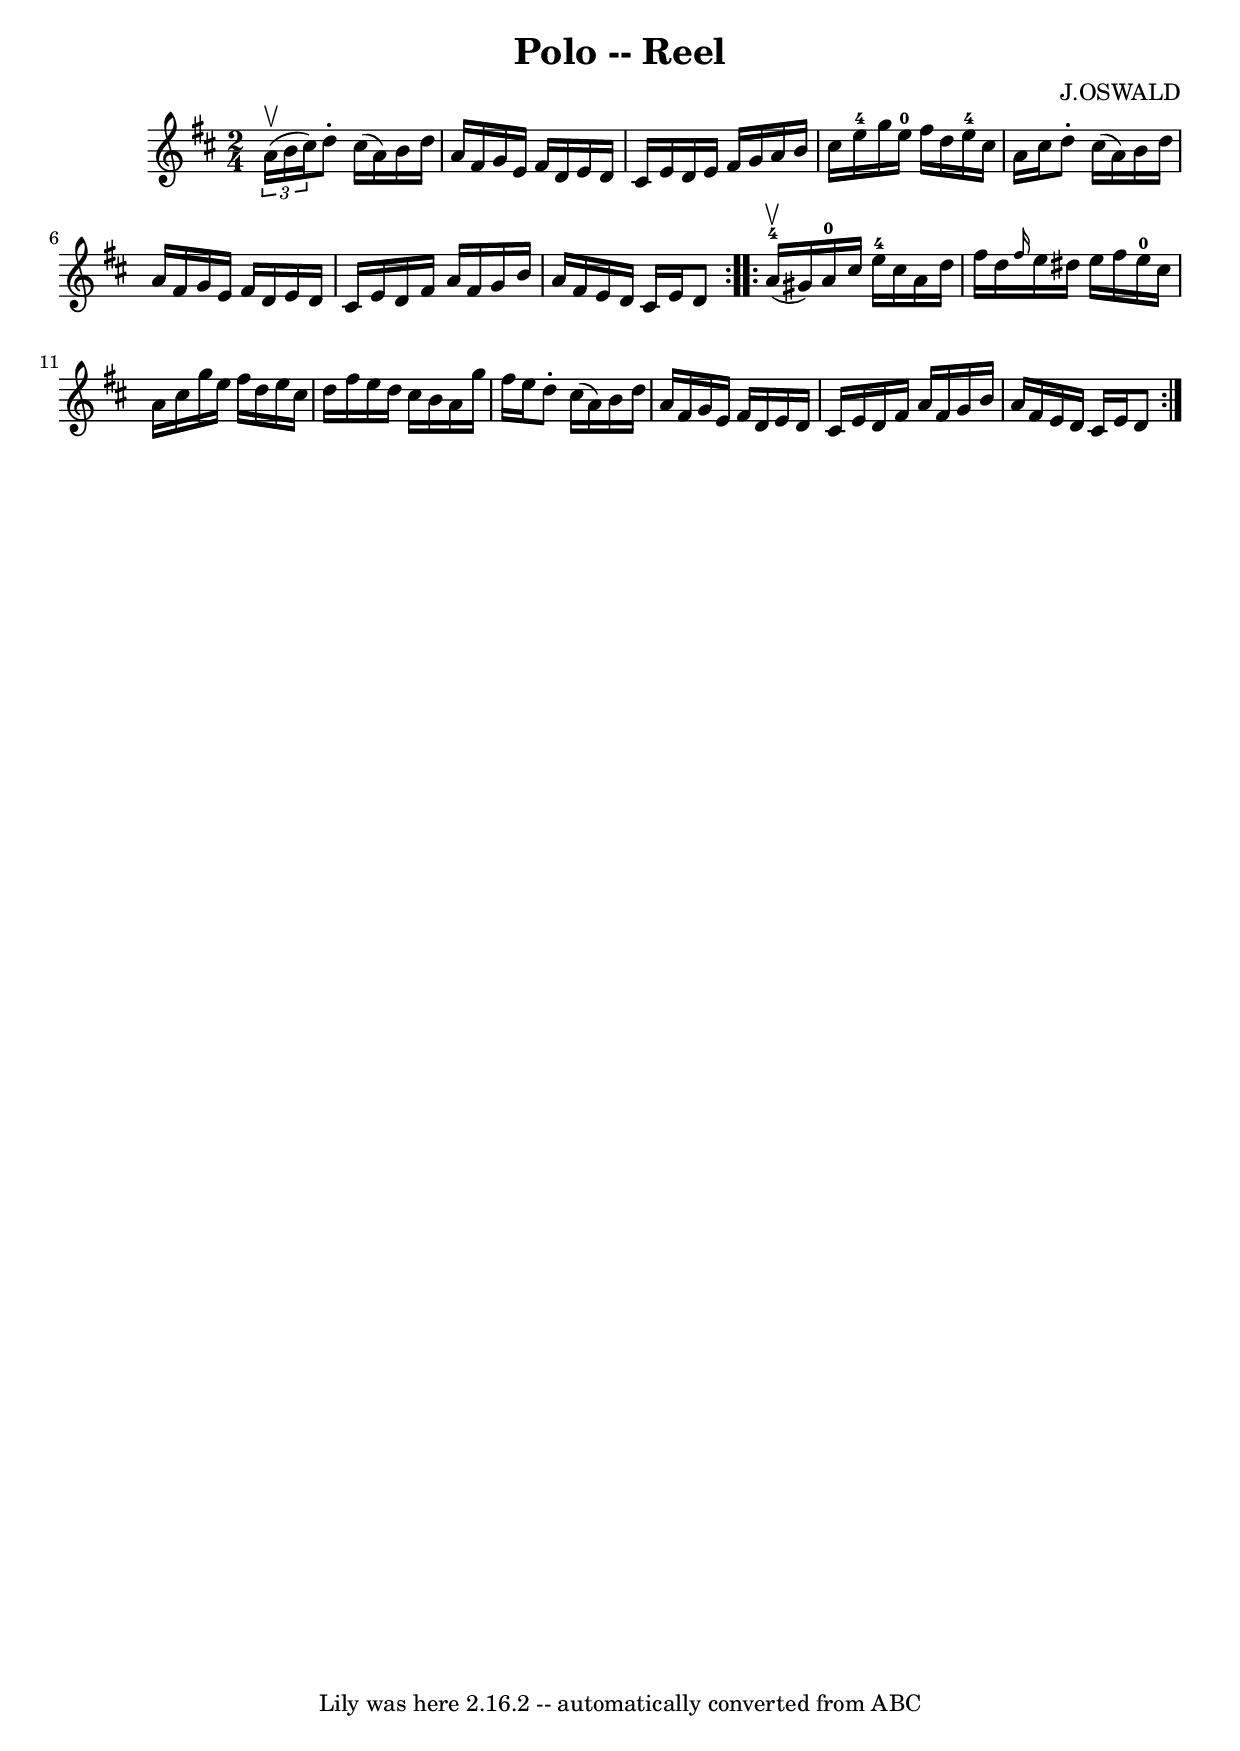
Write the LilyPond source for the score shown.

\version "2.7.40"
\include "Mammoth.ily"
\header {
	book = "Ryan's Mammoth Collection"
	composer = "J.OSWALD"
	crossRefNumber = "1"
	footnotes = "\\\\246"
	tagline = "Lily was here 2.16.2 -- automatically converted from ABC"
	title = "Polo -- Reel"
}
voicedefault =  {
\set Score.defaultBarType = "empty"

\repeat volta 2 {
\time 2/4 \key d \major   \times 2/3 { a'16^\upbow(b'16 cis''16) } 
|
 d''8 -. cis''16 (a'16) b'16 d''16 a'16 fis'16   
 |
 g'16 e'16 fis'16 d'16 e'16 d'16 cis'16 e'16    
|
 d'16 e'16 fis'16 g'16 a'16 b'16 cis''16 e''16 
-4   |
 g''16 e''16-0 fis''16 d''16 e''16-4   
cis''16 a'16 cis''16    |
 d''8 -. cis''16 (a'16)   
b'16 d''16 a'16 fis'16    |
 g'16 e'16 fis'16 d'16    
e'16 d'16 cis'16 e'16    |
 d'16 fis'16 a'16 fis'16   
 g'16 b'16 a'16 fis'16    |
 e'16 d'16 cis'16 e'16    
d'8  }     \repeat volta 2 { a'16-4^\upbow(gis'16) |
       
a'16-0 cis''16 e''16-4 cis''16 a'16 d''16 fis''16    
d''16    |
 \grace { fis''16  } e''16 dis''16 e''16 fis''16 
 e''16-0 cis''16 a'16 cis''16    |
 g''16 e''16    
fis''16 d''16 e''16 cis''16 d''16 fis''16    |
 e''16    
d''16 cis''16 b'16 a'16 g''16 fis''16 e''16    |
     
d''8 -. cis''16 (a'16) b'16 d''16 a'16 fis'16    |
   
g'16 e'16 fis'16 d'16 e'16 d'16 cis'16 e'16    |
   
d'16 fis'16 a'16 fis'16 g'16 b'16 a'16 fis'16    |
  
 e'16 d'16 cis'16 e'16 d'8  }   
}

\score{
    <<

	\context Staff="default"
	{
	    \voicedefault 
	}

    >>
	\layout {
	}
	\midi {}
}
